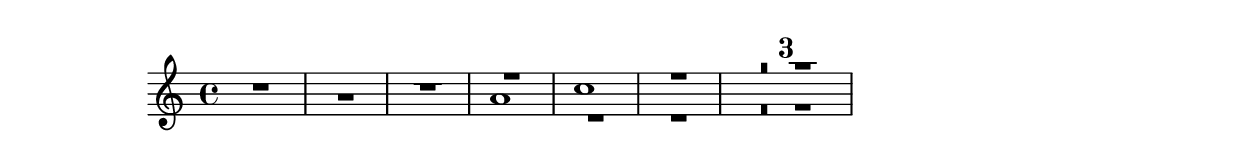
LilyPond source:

%% Do not edit this file; it is automatically
%% generated from LSR http://lsr.dsi.unimi.it
%% This file is in the public domain.
\version "2.13.31"

\header {
  lsrtags = "rhythms, tweaks-and-overrides"

%% Translation of GIT committish: 0b55335aeca1de539bf1125b717e0c21bb6fa31b
 doctitlees = "Posicionar los silencios multicompás"
 texidoces = "
A diferencia de los silencios normales, no existe una instrucción
predefinida para modificar la posición predeterminada de un
símbolo de silencio multicompás sobre el pentagrama, adjuntándolo
a una nota, independientemente de cuál sea su forma.  Sin embargo,
en la música polifónica los silencios multicompás de las voces de
numeración par e impar están separados verticalmente.  La
colocación de los silencios multicompás se puede controlar como se
ve a continuación:

"

%% Translation of GIT committish: 0a868be38a775ecb1ef935b079000cebbc64de40
texidocde = "
Anders als bei normalen Pausen gibt es keinen direkten Befehl, um die
vertikale Position von Ganztaktpausen zu beeinflussen, indem man sie an
eine Tonhöhe anhängt.  In polyphoner Notation wird aber dennoch die
Position der Pausen von geraden und ungeraden Stimmen voneinander
unterschieden.  Die Position von Ganztaktpausen kann wie folgt verändert
werden:
 "
  doctitlede = "Positionierung von Ganztaktpausen"



%% Translation of GIT committish: 4da4307e396243a5a3bc33a0c2753acac92cb685
  texidocfr = "
Si l'on peut positionner verticalement un silence simple en le
rattachant à une note, il n'en va pas de même pour un silence
multi-mesures.  Néanmoins, et uniquement dans le cadre de musique
polyphonique, les silences multi-mesures sont positionnés différemment
selon qu'ils appartiennent à une voix au numéro pair ou impair.  Le
positionnement des silences multi-mesures peut se contrôler ainsi :
"
  doctitlefr = "Positionnement des silences multi-mesures"

  texidoc = "
Unlike ordinary rests, there is no predefined command to change the
staff position of a multi-measure rest symbol of either form by
attaching it to a note.  However, in polyphonic music multi-measure
rests in odd-numbered and even-numbered voices are vertically
separated. The positioning of multi-measure rests can be controlled as
follows:

"
  doctitle = "Positioning multi-measure rests"
} % begin verbatim

\relative c'' {
  % MMR - Multi-Measure Rest
  % MMRs by default are set under the fourth line
  R1
  % They can be moved with an override
  \override MultiMeasureRest #'staff-position = #-2
  R1
  % A value of 0 is the default position;
  % the following trick moves the rest to the center line
  \override MultiMeasureRest #'staff-position = #-0.01
  R1
  % MMRs in odd-numbered voices are under the top line
  << { R1 } \\ { a1 } >>
  % MMRs in even-numbered voices are under the bottom line
  << { c1 } \\ { R1 } >>
  % They remain separated even in empty measures
  << { R1 } \\ { R1 } >>
  % This brings them together even though there are two voices
  \compressFullBarRests
  <<
    \revert MultiMeasureRest #'staff-position
    { R1*3 }
    \\
    \revert MultiMeasureRest #'staff-position
    { R1*3 }
  >>
}
